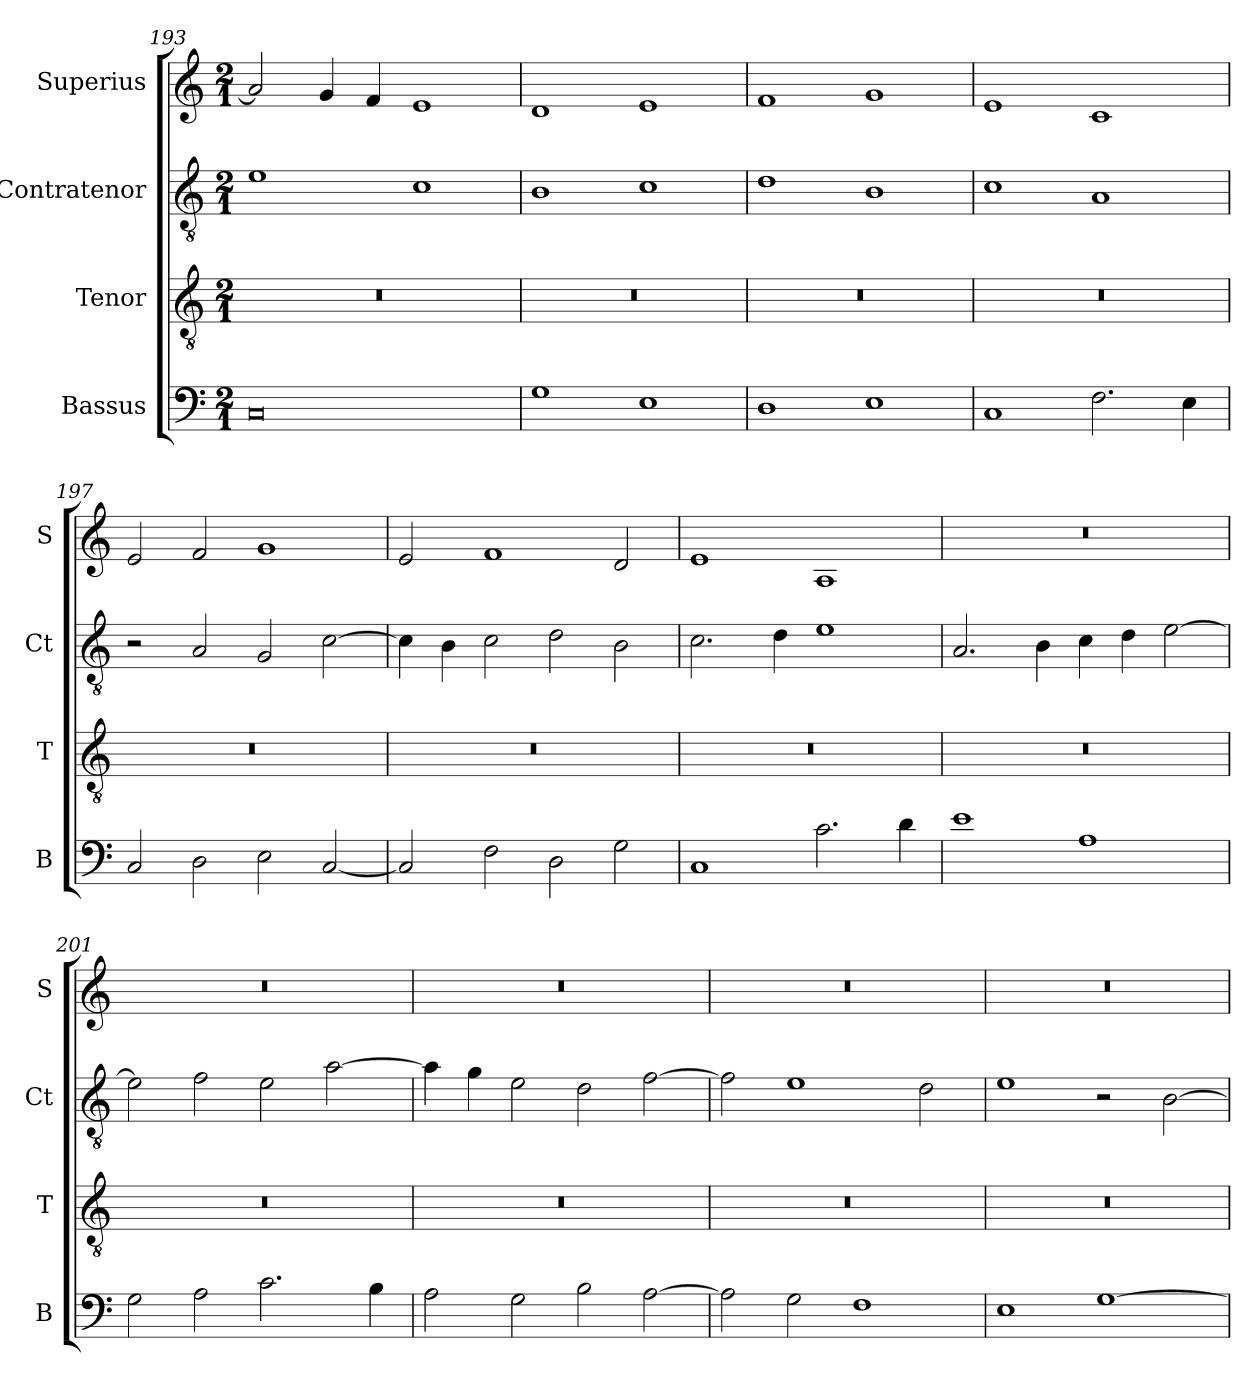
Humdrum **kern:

**kern	**kern	**kern	**kern
*part4	*part3	*part2	*part1
*staff4	*staff3	*staff2	*staff1
*I"Bassus	*I"Tenor	*I"Contratenor	*I"Superius
*I'B	*I'T	*I'Ct	*I'S
*clefF4	*clefGv2	*clefGv2	*clefG2
*k[]	*k[]	*k[]	*k[]
*M2/1	*M2/1	*M2/1	*M2/1
=193	=193	=193	=193
0C	0r	1e	2a/]
.	.	.	4g/
.	.	.	4f/
.	.	1c	1e
=194	=194	=194	=194
1G	0r	1B	1d
1E	.	1c	1e
=195	=195	=195	=195
1D	0r	1d	1f
1E	.	1B	1g
=196	=196	=196	=196
1C	0r	1c	1e
2.F\	.	1A	1c
4E\	.	.	.
=197	=197	=197	=197
2C/	0r	2r	2e/
2D\	.	2A/	2f/
2E\	.	2G/	1g
[2C/	.	[2c\	.
=198	=198	=198	=198
2C/]	0r	4c\]	2e/
.	.	4B\	.
2F\	.	2c\	1f
2D\	.	2d\	.
2G\	.	2B\	2d/
=199	=199	=199	=199
1C	0r	2.c\	1e
.	.	4d\	.
2.c\	.	1e	1A
4d\	.	.	.
=200	=200	=200	=200
1e	0r	2.A/	0r
.	.	4B\	.
1A	.	4c\	.
.	.	4d\	.
.	.	[2e\	.
=201	=201	=201	=201
2G\	0r	2e\]	0r
2A\	.	2f\	.
2.c\	.	2e\	.
.	.	[2a\	.
4B\	.	.	.
=202	=202	=202	=202
2A\	0r	4a\]	0r
.	.	4g\	.
2G\	.	2e\	.
2B\	.	2d\	.
[2A\	.	[2f\	.
=203	=203	=203	=203
2A\]	0r	2f\]	0r
2G\	.	1e	.
1F	.	.	.
.	.	2d\	.
=204	=204	=204	=204
1E	0r	1e	0r
[1G	.	2r	.
.	.	[2B\	.
=	=	=	=
*-	*-	*-	*-
